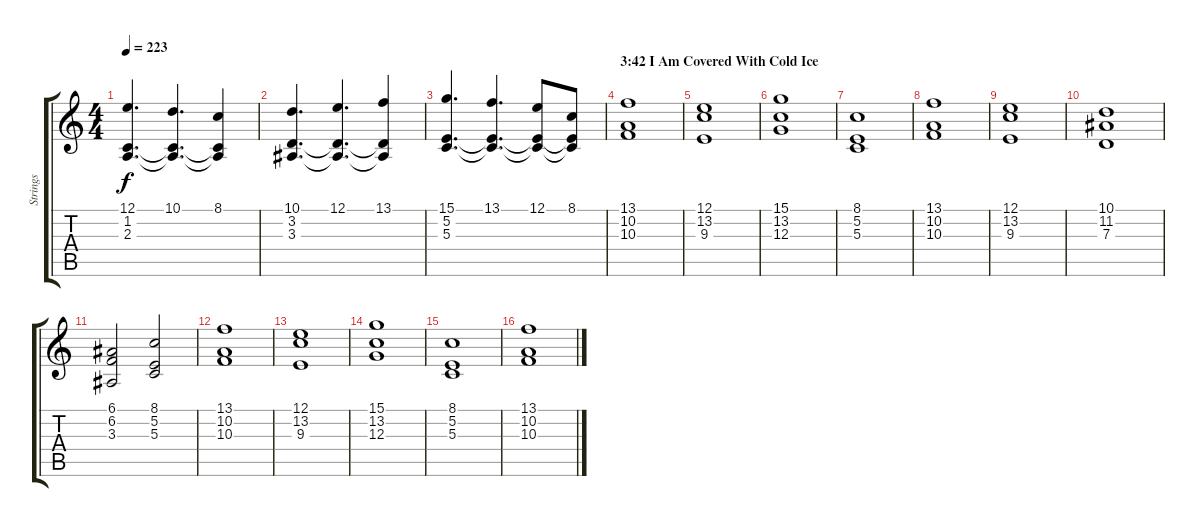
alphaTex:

\track ("Strings" "Strings") {instrument stringensemble1}
\staff {score tabs}
\tuning (E4 B3 G3 D3 A2 E2) {hide}
\ts (4 4)
\tempo 223
\clef g2
\ks c
(12.1 1.2 2.3).4{d dy f} (10.1 1.2{t} 2.3{t}).4{d} (8.1 1.2{t} 2.3{t}).4 |
(10.1 3.2 3.3).4{d} (12.1 3.2{t} 3.3{t}).4{d} (13.1 3.2{t} 3.3{t}).4 |
(15.1 5.2 5.3).4{d} (13.1 5.2{t} 5.3{t}).4{d} (12.1 5.2{t} 5.3{t}).8 (8.1 5.2{t} 5.3{t}).8 |
\section ("" "3:42 I Am Covered With Cold Ice")
(13.1 10.2 10.3).1 |
(12.1 13.2 9.3).1 |
(15.1 13.2 12.3).1 |
(8.1 5.2 5.3).1 |
(13.1 10.2 10.3).1 |
(12.1 13.2 9.3).1 |
(10.1 11.2 7.3).1 |
(6.1 6.2 3.3).2 (8.1 5.2 5.3).2 |
(13.1 10.2 10.3).1 |
(12.1 13.2 9.3).1 |
(15.1 13.2 12.3).1 |
(8.1 5.2 5.3).1 |
(13.1 10.2 10.3).1
